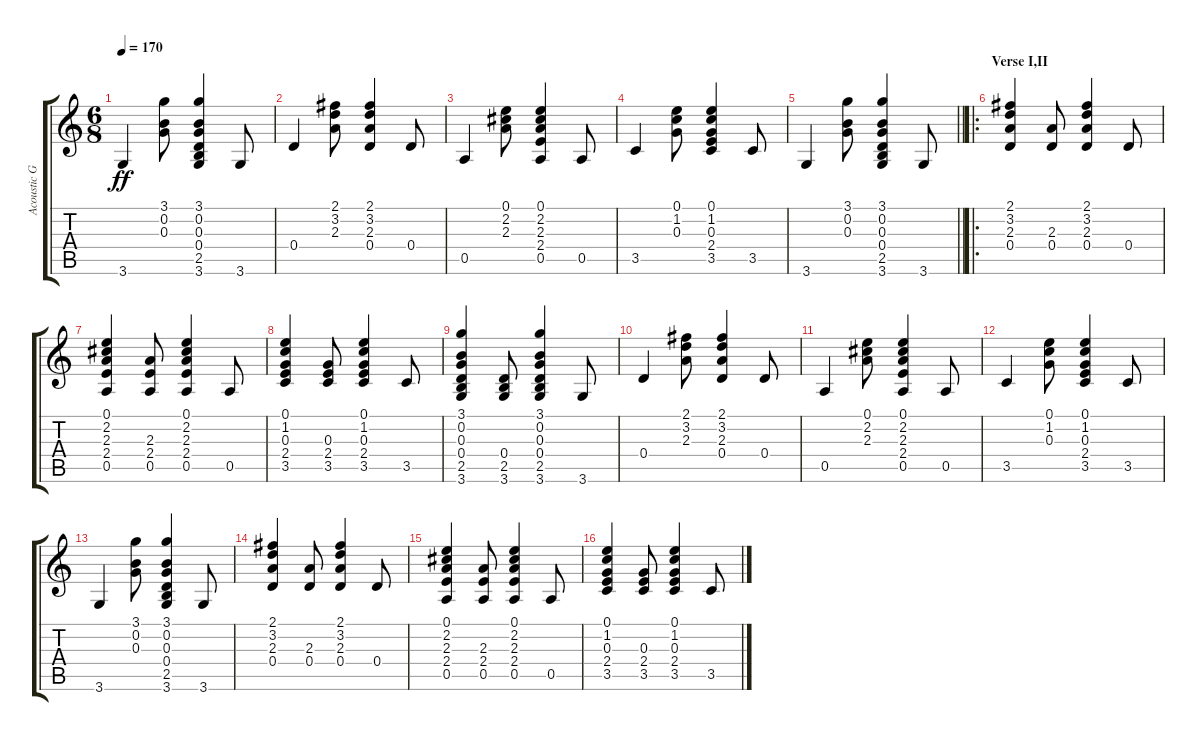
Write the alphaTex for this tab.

\track ("Acoustic Guitar" "Acoustic G") {instrument acousticguitarsteel}
\staff {score tabs}
\tuning (E4 B3 G3 D3 A2 E2) {hide}
\ts (6 8)
\tempo 170
\clef g2
\ks c
3.6.4{dy ff} (3.1 0.2 0.3).8 (3.1 0.2 0.3 0.4 2.5 3.6).4 3.6.8 |
0.4.4 (2.1 3.2 2.3).8 (2.1 3.2 2.3 0.4).4 0.4.8 |
0.5.4 (0.1 2.2 2.3).8 (0.1 2.2 2.3 2.4 0.5).4 0.5.8 |
3.5.4 (0.1 1.2 0.3).8 (0.1 1.2 0.3 2.4 3.5).4 3.5.8 |
\barLineRight lightlight
3.6.4 (3.1 0.2 0.3).8 (3.1 0.2 0.3 0.4 2.5 3.6).4 3.6.8 |
\ro
\section ("" "Verse I,II")
(2.1 3.2 2.3 0.4).4 (2.3 0.4).8 (2.1 3.2 2.3 0.4).4 0.4.8 |
(0.1 2.2 2.3 2.4 0.5).4 (2.3 2.4 0.5).8 (0.1 2.2 2.3 2.4 0.5).4 0.5.8 |
(0.1 1.2 0.3 2.4 3.5).4 (0.3 2.4 3.5).8 (0.1 1.2 0.3 2.4 3.5).4 3.5.8 |
(3.1 0.2 0.3 0.4 2.5 3.6).4 (0.4 2.5 3.6).8 (3.1 0.2 0.3 0.4 2.5 3.6).4 3.6.8 |
0.4.4 (2.1 3.2 2.3).8 (2.1 3.2 2.3 0.4).4 0.4.8 |
0.5.4 (0.1 2.2 2.3).8 (0.1 2.2 2.3 2.4 0.5).4 0.5.8 |
3.5.4 (0.1 1.2 0.3).8 (0.1 1.2 0.3 2.4 3.5).4 3.5.8 |
3.6.4 (3.1 0.2 0.3).8 (3.1 0.2 0.3 0.4 2.5 3.6).4 3.6.8 |
(2.1 3.2 2.3 0.4).4 (2.3 0.4).8 (2.1 3.2 2.3 0.4).4 0.4.8 |
(0.1 2.2 2.3 2.4 0.5).4 (2.3 2.4 0.5).8 (0.1 2.2 2.3 2.4 0.5).4 0.5.8 |
(0.1 1.2 0.3 2.4 3.5).4 (0.3 2.4 3.5).8 (0.1 1.2 0.3 2.4 3.5).4 3.5.8
